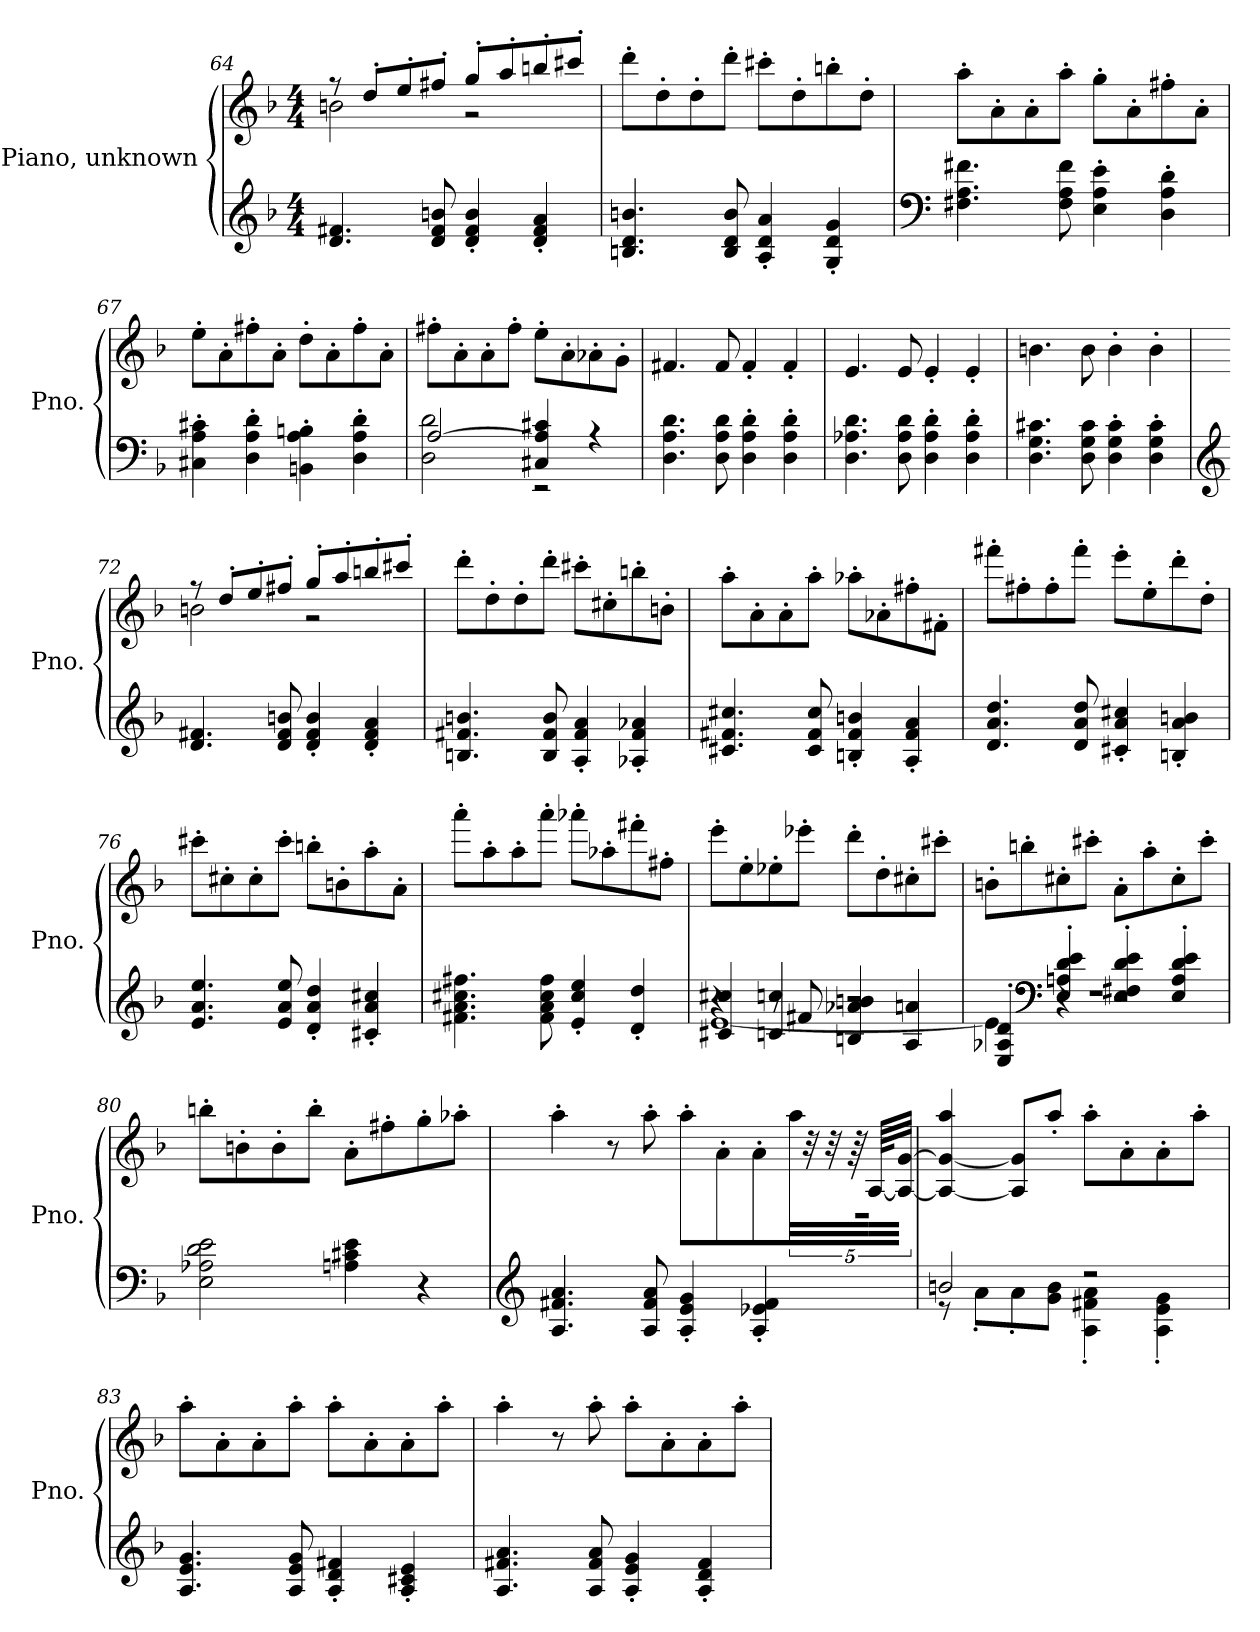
**kern	**kern
*part1	*part1
*staff2	*staff1
*I"Piano, unknown	*
*I'Pno.	*
*clefG2	*clefG2
*k[b-]	*k[b-]
*M4/4	*M4/4
=64	=64
*	*^
4.d/ 4.f#X/	8r	2bn\
.	8dd'/L	.
.	8ee'/	.
8d/ 8f#/ 8bn/	8ff#X'/J	.
4d/' 4f#/' 4b/'	8gg'/L	2r
.	8aa'/	.
4d/' 4f#/' 4a/'	8bbn'/	.
.	8ccc#X'/J	.
*	*v	*v
=65	=65
4.Bn/ 4.d/ 4.bn/	8ddd'\L
.	8dd'\
.	8dd'\
8B/ 8d/ 8b/	8ddd'\J
4A/' 4d/' 4a/'	8ccc#X'\L
.	8dd'\
4G/' 4d/' 4g/'	8bbn'\
.	8dd'\J
!!LO:LB:g=z
=66	=66
*clefF4	*
4.F#X\ 4.A\ 4.f#X\	8aa'\L
.	8a'\
.	8a'\
8F#\ 8A\ 8f#\	8aa'\J
4E\' 4A\' 4e\'	8gg'\L
.	8a'\
4D\' 4A\' 4d\'	8ff#X'\
.	8a'\J
=67	=67
4C#X\' 4A\' 4c#X\'	8ee'\L
.	8a'\
4D\' 4A\' 4d\'	8ff#X'\
.	8a'\J
4BBn\' 4A\' 4Bn\'	8dd'\L
.	8a'\
4D\' 4A\' 4d\'	8ff#'\
.	8a'\J
=68	=68
*^	*
[2A/	2D\ 2d\	8ff#X'\L
.	.	8a'\
.	.	8a'\
.	.	8ff#'\J
4C#X/ 4A/] 4c#X/	2r	8ee'\L
.	.	8a'\
4r	.	8a-X'\
.	.	8g'\J
*v	*v	*
=69	=69
4.D\ 4.A\ 4.d\	4.f#X/
8D\ 8A\ 8d\	8f#/
4D\' 4A\' 4d\'	4f#'/
4D\' 4A\' 4d\'	4f#'/
=70	=70
4.D\ 4.A-X\ 4.d\	4.e/
8D\ 8A-\ 8d\	8e/
4D\' 4A-\' 4d\'	4e'/
4D\' 4A-\' 4d\'	4e'/
!!LO:LB:g=z
=71	=71
4.D\ 4.G\ 4.c#X\	4.bn\
8D\ 8G\ 8c#\	8b\
4D\' 4G\' 4c#\'	4b'\
4D\' 4G\' 4c#\'	4b'\
=72	=72
*clefG2	*
*	*^
4.d/ 4.f#X/	8r	2bn\
.	8dd'/L	.
.	8ee'/	.
8d/ 8f#/ 8bn/	8ff#X'/J	.
4d/' 4f#/' 4b/'	8gg'/L	2r
.	8aa'/	.
4d/' 4f#/' 4a/'	8bbn'/	.
.	8ccc#X'/J	.
*	*v	*v
=73	=73
4.Bn/ 4.f#X/ 4.bn/	8ddd'\L
.	8dd'\
.	8dd'\
8B/ 8f#/ 8b/	8ddd'\J
4A/' 4f#/' 4a/'	8ccc#X'\L
.	8cc#X'\
4A-X/' 4f#/' 4a-X/'	8bbn'\
.	8bn'\J
!!LO:LB:g=z
=74	=74
4.c#X/ 4.f#X/ 4.cc#X/	8aa'\L
.	8a'\
.	8a'\
8c#/ 8f#/ 8cc#/	8aa'\J
4Bn/' 4f#/' 4bn/'	8aa-X'\L
.	8a-X'\
4A/' 4f#/' 4a/'	8ff#X'\
.	8f#X'\J
=75	=75
4.d/ 4.a/ 4.dd/	8fff#X'\L
.	8ff#X'\
.	8ff#'\
8d/ 8a/ 8dd/	8fff#'\J
4c#X/' 4a/' 4cc#X/'	8eee'\L
.	8ee'\
4Bn/' 4a/' 4bn/'	8ddd'\
.	8dd'\J
=76	=76
4.e/ 4.a/ 4.ee/	8ccc#X'\L
.	8cc#X'\
.	8cc#'\
8e/ 8a/ 8ee/	8ccc#'\J
4d/' 4a/' 4dd/'	8bbn'\L
.	8bn'\
4c#X/' 4a/' 4cc#X/'	8aa'\
.	8a'\J
!!LO:LB:g=z
=77	=77
4.f#X\ 4.a\ 4.cc#X\ 4.ff#X\	8aaa'\L
.	8aa'\
.	8aa'\
8f#\ 8a\ 8cc#\ 8ff#\	8aaa'\J
4e/' 4cc#/' 4ee/'	8aaa-X'\L
.	8aa-X'\
4d/' 4dd/'	8fff#X'\
.	8ff#X'\J
=78	=78
*^	*
*	*^	*
4r	[1e	4c#X/ 4cc#X/	8eee'\L
.	.	.	8ee'\
4cn/ 4ccn/	.	8r	8ee-X'\
.	.	8f#X/	8eee-X'\J
2r	.	4Bn/ 4a-X/ 4bn/	8ddd'\L
.	.	.	8dd'\
.	.	4A/ 4an/	8cc#X'\
.	.	.	8ccc#X'\J
=79	=79	=79	=79
1r	4e\]	4E/' 4A-X/' 4d/'	8bn'\L
.	.	.	8bbn'\
*clefF4	*	*	*
.	4r	4E/' 4An/' 4d/' 4e/'	8cc#X'\
.	.	.	8ccc#X'\J
.	2r	4E/' 4F#X/' 4d/' 4e/'	8a'\L
.	.	.	8aa'\
.	.	4E/' 4A/' 4d/' 4e/'	8cc#'\
.	.	.	8ccc#'\J
*v	*v	*v	*
!!LO:PB:g=z
=80	=80
2E\ 2A-X\ 2d\ 2e\	8bbn'\L
.	8bn'\
.	8b'\
.	8bb'\J
4An\ 4c#X\ 4e\	8a'\L
.	8ff#X'\
4r	8gg'\
.	8aa-X'\J
=81	=81
*clefG2	*
4.A/ 4.f#X/ 4.a/	4aa'\
.	8r
8A/ 8f#/ 8a/	8aa'\
4A/' 4e/' 4g/'	8aa'\L
.	8a'\
4A/' 4e-X/' 4f#/'	8a'\
.	40aa\Jkk
.	40r
.	40r
.	80r
.	[80A/KLLL
.	40A/_ [40g/JJJ
=82	=82
*^	*
2bn/	8r	4A/_ 4g/_ 4aa/
.	8a'\L	.
.	8a'\	8A/] 8g/]L
.	8g\ 8b\J	8aa'/J
2r	4A\' 4f#X\' 4a\'	8aa'\L
.	.	8a'\
.	4A\' 4e\' 4g\'	8a'\
.	.	8aa'\J
*v	*v	*
!!LO:LB:g=z
=83	=83
4.A/ 4.e/ 4.g/	8aa'\L
.	8a'\
.	8a'\
8A/ 8e/ 8g/	8aa'\J
4A/' 4d/' 4f#X/'	8aa'\L
.	8a'\
4A/' 4c#X/' 4e/'	8a'\
.	8aa'\J
=84	=84
4.A/ 4.f#X/ 4.a/	4aa'\
.	8r
8A/ 8f#/ 8a/	8aa'\
4A/' 4e/' 4g/'	8aa'\L
.	8a'\
4A/' 4d/' 4f#/'	8a'\
.	8aa'\J
=	=
*-	*-
